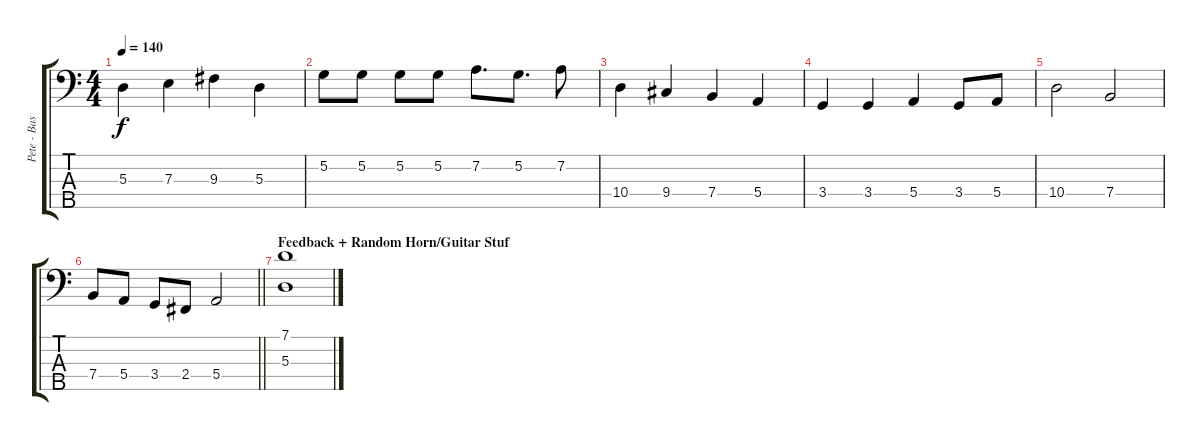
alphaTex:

\track ("Pete - Bass" "Pete - Bas") {instrument electricbassfinger}
\staff {score tabs}
\tuning (G2 D2 A1 E1 B0) {hide}
\ts (4 4)
\tempo 140
\clef f4
\ks c
5.3.4{dy f} 7.3.4 9.3.4 5.3.4 |
5.2.8 5.2.8 5.2.8 5.2.8 7.2.8{d} 5.2.8{d} 7.2.8 |
10.4.4 9.4.4 7.4.4 5.4.4 |
3.4.4 3.4.4 5.4.4 3.4.8 5.4.8 |
10.4.2 7.4.2 |
\barLineRight lightlight
7.4.8 5.4.8 3.4.8 2.4.8 5.4.2 |
\section ("" "Feedback + Random Horn/Guitar Stuf")
(7.1 5.3).1
